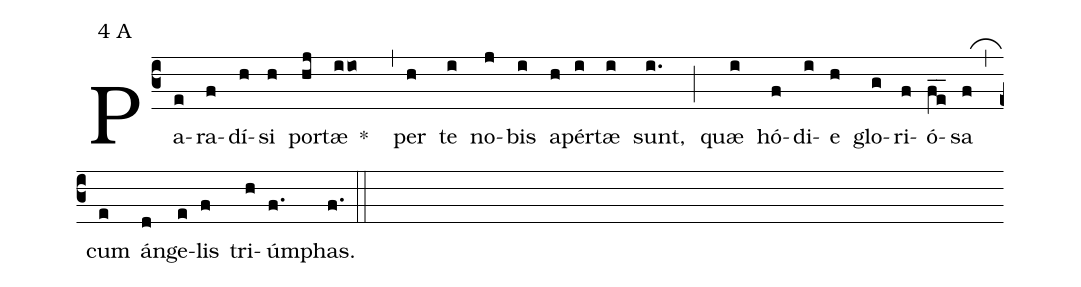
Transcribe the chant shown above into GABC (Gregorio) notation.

mode:4 A;
%%
(c3) Pa(e)ra(f)dí(h)si(h) por(hj)tæ(iio) *()(,)  per(h) te(i) no(j)bis(i) a(h)pér(i)tæ(i) sunt,(i.) (;)  quæ(i) hó(f)di(i)e(h) glo(g)ri(f)ó(fe__)sa(f) (,_) cum(e) án(d)ge(e)lis(f) tri(h)úm(f.)phas.(f.) (::)
